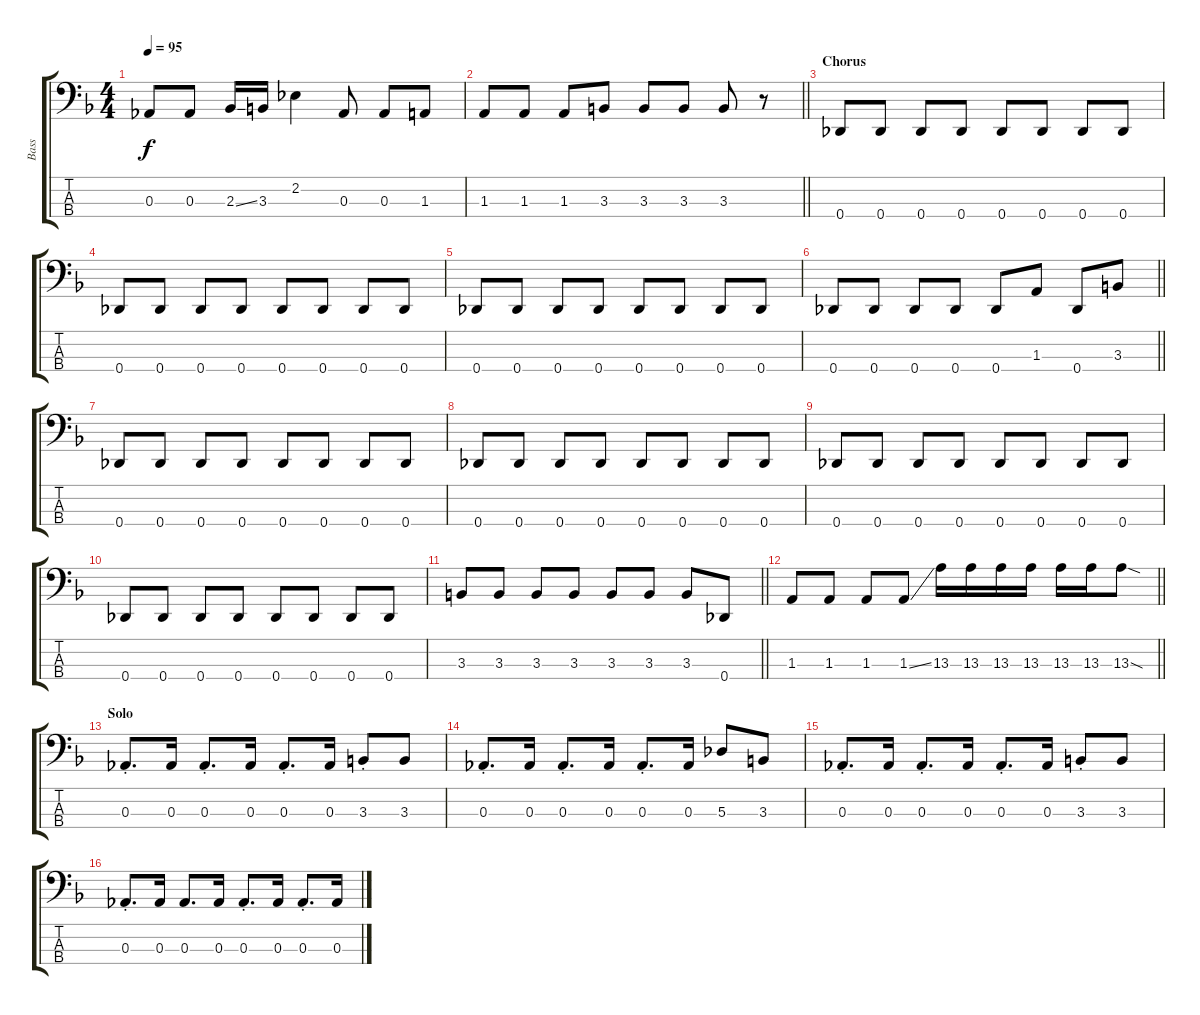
\track ("Bass" "Bass") {instrument electricbassfinger}
\staff {score tabs}
\tuning (Gb2 Db2 Ab1 Db1) {hide}
\ts (4 4)
\tempo 95
\clef f4
\ks dminor
0.3.8{dy f} 0.3.8 2.3{ss}.16 3.3.16 2.2.4 0.3.8 0.3.8 1.3.8 |
\barLineRight lightlight
1.3.8 1.3.8 1.3.8 3.3.8 3.3.8 3.3.8 3.3.8 r.8 |
\section ("" "Chorus")
0.4.8 0.4.8 0.4.8 0.4.8 0.4.8 0.4.8 0.4.8 0.4.8 |
0.4.8 0.4.8 0.4.8 0.4.8 0.4.8 0.4.8 0.4.8 0.4.8 |
0.4.8 0.4.8 0.4.8 0.4.8 0.4.8 0.4.8 0.4.8 0.4.8 |
\barLineRight lightlight
0.4.8 0.4.8 0.4.8 0.4.8 0.4.8 1.3.8 0.4.8 3.3.8 |
0.4.8 0.4.8 0.4.8 0.4.8 0.4.8 0.4.8 0.4.8 0.4.8 |
0.4.8 0.4.8 0.4.8 0.4.8 0.4.8 0.4.8 0.4.8 0.4.8 |
0.4.8 0.4.8 0.4.8 0.4.8 0.4.8 0.4.8 0.4.8 0.4.8 |
0.4.8 0.4.8 0.4.8 0.4.8 0.4.8 0.4.8 0.4.8 0.4.8 |
\barLineRight lightlight
3.3.8 3.3.8 3.3.8 3.3.8 3.3.8 3.3.8 3.3.8 0.4.8 |
\barLineRight lightlight
1.3.8 1.3.8 1.3.8 1.3{ss}.8 13.3.16 13.3.16 13.3.16 13.3.16 13.3.16 13.3.16 13.3{sod}.8 |
\section ("" "Solo")
0.3{st}.8{d} 0.3.16 0.3{st}.8{d} 0.3.16 0.3{st}.8{d} 0.3.16 3.3{st}.8 3.3.8 |
0.3{st}.8{d} 0.3.16 0.3{st}.8{d} 0.3.16 0.3{st}.8{d} 0.3.16 5.3.8 3.3.8 |
0.3{st}.8{d} 0.3.16 0.3{st}.8{d} 0.3.16 0.3{st}.8{d} 0.3.16 3.3{st}.8 3.3.8 |
0.3{st}.8{d} 0.3.16 0.3.8{d} 0.3.16 0.3{st}.8{d} 0.3.16 0.3{st}.8{d} 0.3.16
